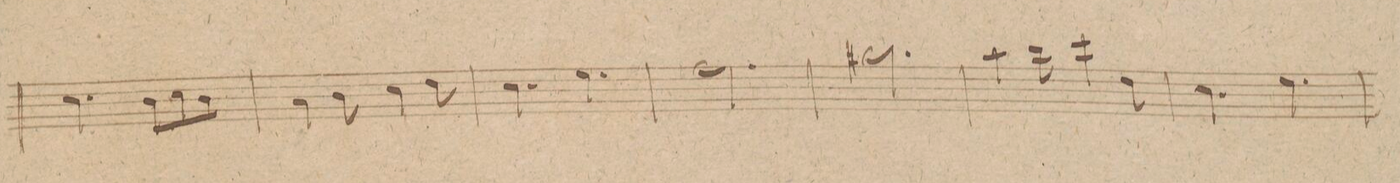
**kern	**dynam
*I"Oboi 1mo	*
*clefG2	*
*k[]	*
*M6/8	*
4.cc\	.
8b\L	.
8cc\	.
8b\J	.
=110	=110
4a\	.
8b\	.
4cc\	.
8dd\	.
=111	=111
4.cc\	.
4.ee\	.
=112	=112
2.ff\	.
=113	=113
2.gg#X\	.
=114	=114
4aa\	.
8bb\	.
4ccc\	.
8dd\	.
=115	=115
4.cc\	.
4.ee\	.
=116	=116
*-	*-
